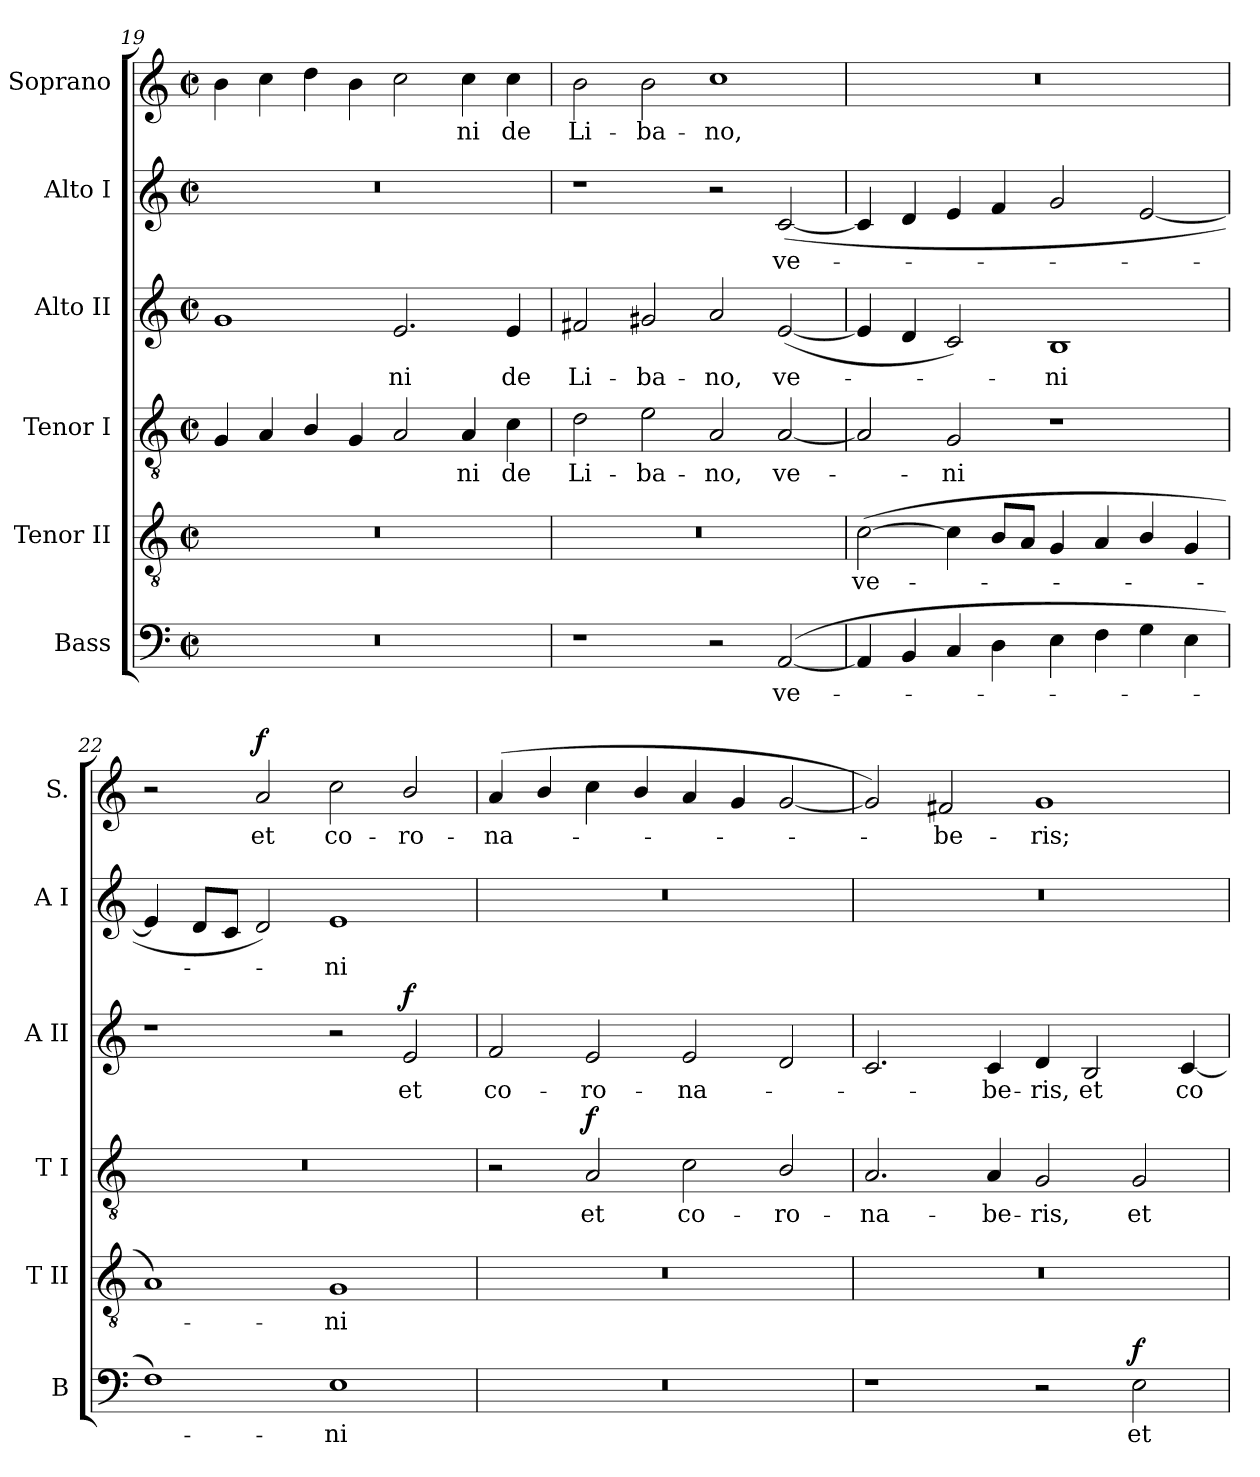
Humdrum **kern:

**kern	**text	**dynam	**kern	**text	**kern	**text	**dynam	**kern	**text	**dynam	**kern	**text	**kern	**text	**dynam
*part6	*part6	*part6	*part5	*part5	*part4	*part4	*part4	*part3	*part3	*part3	*part2	*part2	*part1	*part1	*part1
*staff6	*staff6	*staff6	*staff5	*staff5	*staff4	*staff4	*staff4	*staff3	*staff3	*staff3	*staff2	*staff2	*staff1	*staff1	*staff1
*I"Bass	*	*	*I"Tenor II	*	*I"Tenor I	*	*	*I"Alto II	*	*	*I"Alto I	*	*I"Soprano	*	*
*I'B	*	*	*I'T II	*	*I'T I	*	*	*I'A II	*	*	*I'A I	*	*I'S.	*	*
!!LO:LB:g=z
*clefF4	*	*	*clefGv2	*	*clefGv2	*	*	*clefG2	*	*	*clefG2	*	*clefG2	*	*
*k[]	*	*	*k[]	*	*k[]	*	*	*k[]	*	*	*k[]	*	*k[]	*	*
*C:	*	*	*C:	*	*C:	*	*	*C:	*	*	*C:	*	*C:	*	*
*M4/2	*	*	*M4/2	*	*M4/2	*	*	*M4/2	*	*	*M4/2	*	*M4/2	*	*
*met(c|)	*	*	*met(c|)	*	*met(c|)	*	*	*met(c|)	*	*	*met(c|)	*	*met(c|)	*	*
=19	=19	=19	=19	=19	=19	=19	=19	=19	=19	=19	=19	=19	=19	=19	=19
0r	.	.	0r	.	4G	.	.	1g	.	.	0r	.	4b	.	.
.	.	.	.	.	4A	.	.	.	.	.	.	.	4cc	.	.
.	.	.	.	.	4B/	.	.	.	.	.	.	.	4dd	.	.
.	.	.	.	.	4G	.	.	.	.	.	.	.	4b	.	.
!	!	!	!	!	!	!	!	!	!LO:LY:b	!	!	!	!	!	!
.	.	.	.	.	2A	.	.	2.e	ni	.	.	.	2cc	.	.
!	!	!	!	!	!	!LO:LY:b	!	!	!	!	!	!	!	!LO:LY:b	!
.	.	.	.	.	4A	ni	.	.	.	.	.	.	4cc	ni	.
!	!	!	!	!	!	!LO:LY:b	!	!	!LO:LY:b	!	!	!	!	!LO:LY:b	!
.	.	.	.	.	4c	de	.	4e	de	.	.	.	4cc	de	.
=20	=20	=20	=20	=20	=20	=20	=20	=20	=20	=20	=20	=20	=20	=20	=20
!	!	!	!	!	!	!LO:LY:b	!	!	!LO:LY:b	!	!	!	!	!LO:LY:b	!
1r	.	.	0r	.	2d	Li-	.	2f#X	Li-	.	1r	.	2b	Li-	.
!	!	!	!	!	!	!LO:LY:b	!	!	!LO:LY:b	!	!	!	!	!LO:LY:b	!
.	.	.	.	.	2e	-ba-	.	2g#X	-ba-	.	.	.	2b	-ba-	.
!	!	!	!	!	!	!LO:LY:b	!	!	!LO:LY:b	!	!	!	!	!LO:LY:b	!
2r	.	.	.	.	2A	-no,	.	2a	-no,	.	2r	.	1cc	-no,	.
!	!LO:LY:b	!	!	!	!	!LO:LY:b	!	!	!LO:LY:b	!	!	!LO:LY:b	!	!	!
(>[2AA	ve-	.	.	.	[2A	ve-	.	(<[2e	ve-	.	(<[2c	ve-	.	.	.
=21	=21	=21	=21	=21	=21	=21	=21	=21	=21	=21	=21	=21	=21	=21	=21
!	!	!	!	!LO:LY:b	!	!	!	!	!	!	!	!	!	!	!
4AA]	.	.	(<[2c	ve-	2A]	.	.	4e]	.	.	4c]	.	0r	.	.
4BB	.	.	.	.	.	.	.	4d	.	.	4d	.	.	.	.
!	!	!	!	!	!	!LO:LY:b	!	!	!	!	!	!	!	!	!
4C	.	.	4c]	.	2G	ni	.	2c)	.	.	4e	.	.	.	.
4D	.	.	8BL	.	.	.	.	.	.	.	4f	.	.	.	.
.	.	.	8AJ	.	.	.	.	.	.	.	.	.	.	.	.
!	!	!	!	!	!	!	!	!	!LO:LY:b	!	!	!	!	!	!
4E	.	.	4G	.	1r	.	.	1B	ni	.	2g	.	.	.	.
4F	.	.	4A	.	.	.	.	.	.	.	.	.	.	.	.
4G	.	.	4B/	.	.	.	.	.	.	.	[2e	.	.	.	.
4E	.	.	4G	.	.	.	.	.	.	.	.	.	.	.	.
=22	=22	=22	=22	=22	=22	=22	=22	=22	=22	=22	=22	=22	=22	=22	=22
1F)	.	.	1A)	.	0r	.	.	1r	.	.	4e]	.	2r	.	.
.	.	.	.	.	.	.	.	.	.	.	8dL	.	.	.	.
.	.	.	.	.	.	.	.	.	.	.	8cJ	.	.	.	.
!	!	!	!	!	!	!	!	!	!	!	!	!	!	!LO:LY:b	!LO:DY:b
.	.	.	.	.	.	.	.	.	.	.	2d)	.	2a	et	f
!	!LO:LY:b	!	!	!LO:LY:b	!	!	!	!	!	!	!	!LO:LY:b	!	!LO:LY:b	!
1E	ni	.	1G	ni	.	.	.	2r	.	.	1e	ni	2cc	co-	.
!	!	!	!	!	!	!	!	!	!LO:LY:b	!LO:DY:b	!	!	!	!LO:LY:b	!
.	.	.	.	.	.	.	.	2e	et	f	.	.	2b/	-ro-	.
=23	=23	=23	=23	=23	=23	=23	=23	=23	=23	=23	=23	=23	=23	=23	=23
!	!	!	!	!	!	!	!	!	!LO:LY:b	!	!	!	!	!LO:LY:b	!
0r	.	.	0r	.	2r	.	.	2f	co-	.	0r	.	(<4a	-na-	.
.	.	.	.	.	.	.	.	.	.	.	.	.	4b/	.	.
!	!	!	!	!	!	!LO:LY:b	!LO:DY:b	!	!LO:LY:b	!	!	!	!	!	!
.	.	.	.	.	2A	et	f	2e	-ro-	.	.	.	4cc	.	.
.	.	.	.	.	.	.	.	.	.	.	.	.	4b/	.	.
!	!	!	!	!	!	!LO:LY:b	!	!	!LO:LY:b	!	!	!	!	!	!
.	.	.	.	.	2c	co-	.	2e	-na-	.	.	.	4a	.	.
.	.	.	.	.	.	.	.	.	.	.	.	.	4g	.	.
!	!	!	!	!	!	!LO:LY:b	!	!	!	!	!	!	!	!	!
.	.	.	.	.	2B/	-ro-	.	2d	.	.	.	.	[2g	.	.
=24	=24	=24	=24	=24	=24	=24	=24	=24	=24	=24	=24	=24	=24	=24	=24
!	!	!	!	!	!	!LO:LY:b	!	!	!	!	!	!	!	!	!
1r	.	.	0r	.	2.A	-na-	.	2.c	.	.	0r	.	2g])	.	.
!	!	!	!	!	!	!	!	!	!	!	!	!	!	!LO:LY:b	!
.	.	.	.	.	.	.	.	.	.	.	.	.	2f#X	be-	.
!	!	!	!	!	!	!LO:LY:b	!	!	!LO:LY:b	!	!	!	!	!	!
.	.	.	.	.	4A	-be-	.	4c	be-	.	.	.	.	.	.
!	!	!	!	!	!	!LO:LY:b	!	!	!LO:LY:b	!	!	!	!	!LO:LY:b	!
2r	.	.	.	.	2G	-ris,	.	4d	-ris,	.	.	.	1g	-ris;	.
!	!	!	!	!	!	!	!	!	!LO:LY:b	!	!	!	!	!	!
.	.	.	.	.	.	.	.	2B	et	.	.	.	.	.	.
!	!LO:LY:b	!LO:DY:b	!	!	!	!LO:LY:b	!	!	!	!	!	!	!	!	!
2E	et	f	.	.	2G	et	.	.	.	.	.	.	.	.	.
!	!	!	!	!	!	!	!	!	!LO:LY:b	!	!	!	!	!	!
.	.	.	.	.	.	.	.	[4c	co-	.	.	.	.	.	.
=	=	=	=	=	=	=	=	=	=	=	=	=	=	=	=
*-	*-	*-	*-	*-	*-	*-	*-	*-	*-	*-	*-	*-	*-	*-	*-
